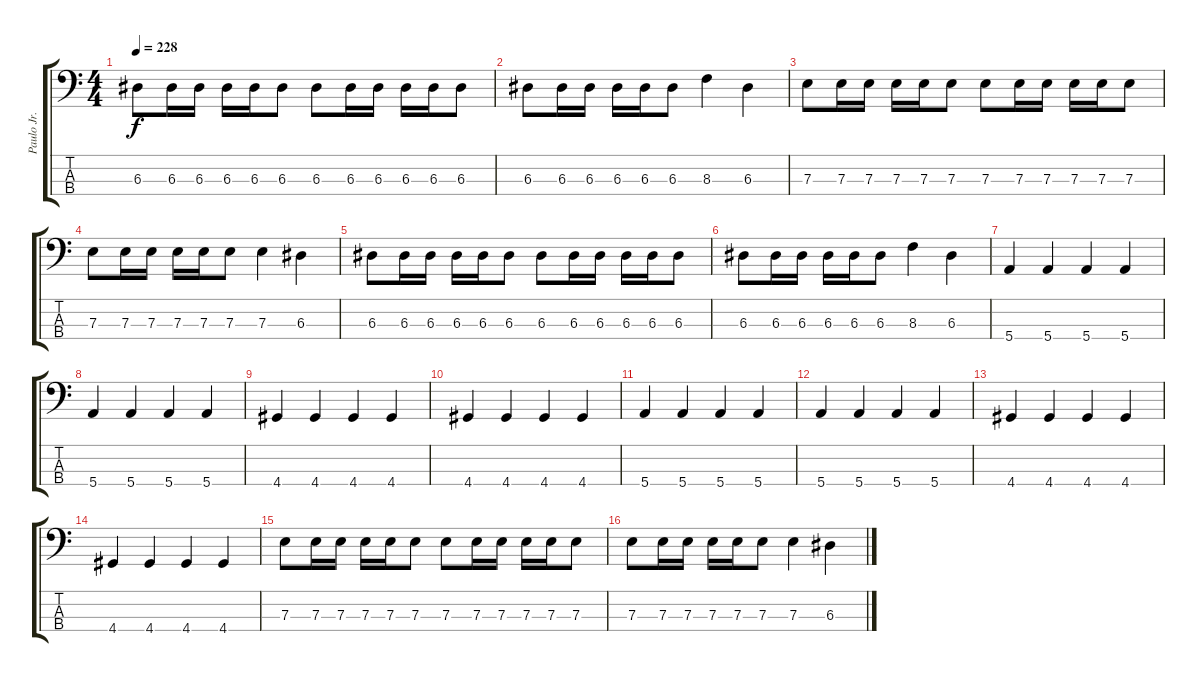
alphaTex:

\track ("Paulo Jr." "Paulo Jr.") {instrument electricbasspick}
\staff {score tabs}
\tuning (G2 D2 A1 E1) {hide}
\ts (4 4)
\tempo 228
\clef f4
\ks c
6.3.8{dy f} 6.3.16 6.3.16 6.3.16 6.3.16 6.3.8 6.3.8 6.3.16 6.3.16 6.3.16 6.3.16 6.3.8 |
6.3.8 6.3.16 6.3.16 6.3.16 6.3.16 6.3.8 8.3.4 6.3.4 |
7.3.8 7.3.16 7.3.16 7.3.16 7.3.16 7.3.8 7.3.8 7.3.16 7.3.16 7.3.16 7.3.16 7.3.8 |
7.3.8 7.3.16 7.3.16 7.3.16 7.3.16 7.3.8 7.3.4 6.3.4 |
6.3.8 6.3.16 6.3.16 6.3.16 6.3.16 6.3.8 6.3.8 6.3.16 6.3.16 6.3.16 6.3.16 6.3.8 |
6.3.8 6.3.16 6.3.16 6.3.16 6.3.16 6.3.8 8.3.4 6.3.4 |
5.4.4 5.4.4 5.4.4 5.4.4 |
5.4.4 5.4.4 5.4.4 5.4.4 |
4.4.4 4.4.4 4.4.4 4.4.4 |
4.4.4 4.4.4 4.4.4 4.4.4 |
5.4.4 5.4.4 5.4.4 5.4.4 |
5.4.4 5.4.4 5.4.4 5.4.4 |
4.4.4 4.4.4 4.4.4 4.4.4 |
4.4.4 4.4.4 4.4.4 4.4.4 |
7.3.8 7.3.16 7.3.16 7.3.16 7.3.16 7.3.8 7.3.8 7.3.16 7.3.16 7.3.16 7.3.16 7.3.8 |
7.3.8 7.3.16 7.3.16 7.3.16 7.3.16 7.3.8 7.3.4 6.3.4
